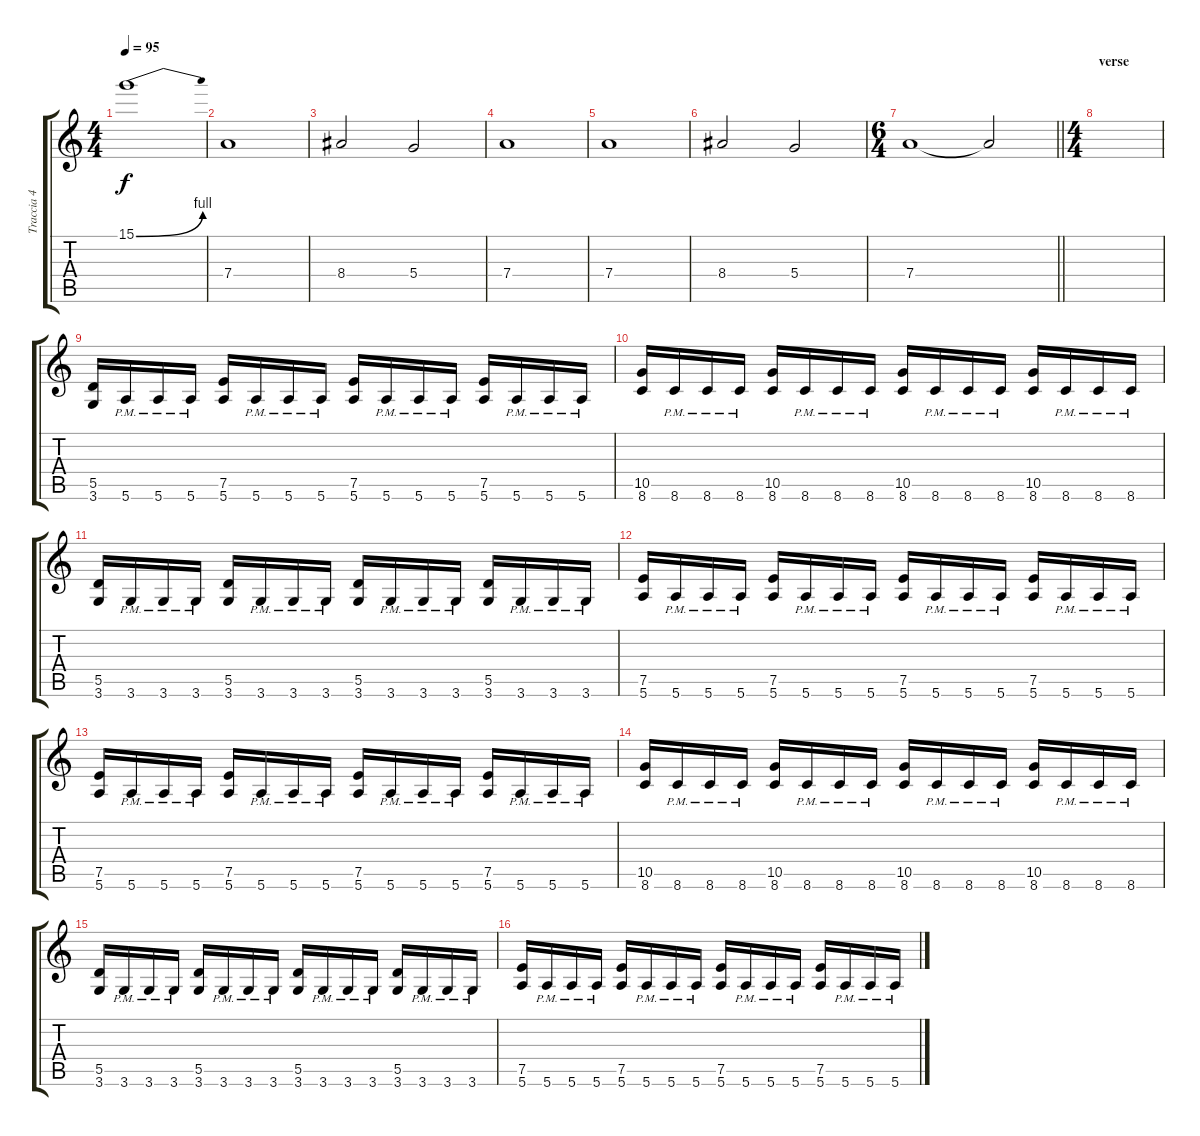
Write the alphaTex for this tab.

\track ("Traccia 4" "Traccia 4") {instrument distortionguitar}
\staff {score tabs}
\tuning (E4 B3 G3 D3 A2 E2) {hide}
\ts (4 4)
\tempo 95
\clef g2
\ks c
15.1{be (bend 0 0 60 4)}.1{dy f} |
7.4.1 |
8.4.2 5.4.2 |
7.4.1 |
7.4.1 |
8.4.2 5.4.2 |
\ts (6 4)
\barLineRight lightlight
7.4.1 7.4{t}.2 |
\ts (4 4)
\section ("" "verse")
|
(5.5 3.6).16 5.6{pm}.16 5.6{pm}.16 5.6{pm}.16 (7.5 5.6).16 5.6{pm}.16 5.6{pm}.16 5.6{pm}.16 (7.5 5.6).16 5.6{pm}.16 5.6{pm}.16 5.6{pm}.16 (7.5 5.6).16 5.6{pm}.16 5.6{pm}.16 5.6{pm}.16 |
(10.5 8.6).16 8.6{pm}.16 8.6{pm}.16 8.6{pm}.16 (10.5 8.6).16 8.6{pm}.16 8.6{pm}.16 8.6{pm}.16 (10.5 8.6).16 8.6{pm}.16 8.6{pm}.16 8.6{pm}.16 (10.5 8.6).16 8.6{pm}.16 8.6{pm}.16 8.6{pm}.16 |
(5.5 3.6).16 3.6{pm}.16 3.6{pm}.16 3.6{pm}.16 (5.5 3.6).16 3.6{pm}.16 3.6{pm}.16 3.6{pm}.16 (5.5 3.6).16 3.6{pm}.16 3.6{pm}.16 3.6{pm}.16 (5.5 3.6).16 3.6{pm}.16 3.6{pm}.16 3.6{pm}.16 |
(7.5 5.6).16 5.6{pm}.16 5.6{pm}.16 5.6{pm}.16 (7.5 5.6).16 5.6{pm}.16 5.6{pm}.16 5.6{pm}.16 (7.5 5.6).16 5.6{pm}.16 5.6{pm}.16 5.6{pm}.16 (7.5 5.6).16 5.6{pm}.16 5.6{pm}.16 5.6{pm}.16 |
(7.5 5.6).16 5.6{pm}.16 5.6{pm}.16 5.6{pm}.16 (7.5 5.6).16 5.6{pm}.16 5.6{pm}.16 5.6{pm}.16 (7.5 5.6).16 5.6{pm}.16 5.6{pm}.16 5.6{pm}.16 (7.5 5.6).16 5.6{pm}.16 5.6{pm}.16 5.6{pm}.16 |
(10.5 8.6).16 8.6{pm}.16 8.6{pm}.16 8.6{pm}.16 (10.5 8.6).16 8.6{pm}.16 8.6{pm}.16 8.6{pm}.16 (10.5 8.6).16 8.6{pm}.16 8.6{pm}.16 8.6{pm}.16 (10.5 8.6).16 8.6{pm}.16 8.6{pm}.16 8.6{pm}.16 |
(5.5 3.6).16 3.6{pm}.16 3.6{pm}.16 3.6{pm}.16 (5.5 3.6).16 3.6{pm}.16 3.6{pm}.16 3.6{pm}.16 (5.5 3.6).16 3.6{pm}.16 3.6{pm}.16 3.6{pm}.16 (5.5 3.6).16 3.6{pm}.16 3.6{pm}.16 3.6{pm}.16 |
(7.5 5.6).16 5.6{pm}.16 5.6{pm}.16 5.6{pm}.16 (7.5 5.6).16 5.6{pm}.16 5.6{pm}.16 5.6{pm}.16 (7.5 5.6).16 5.6{pm}.16 5.6{pm}.16 5.6{pm}.16 (7.5 5.6).16 5.6{pm}.16 5.6{pm}.16 5.6{pm}.16
